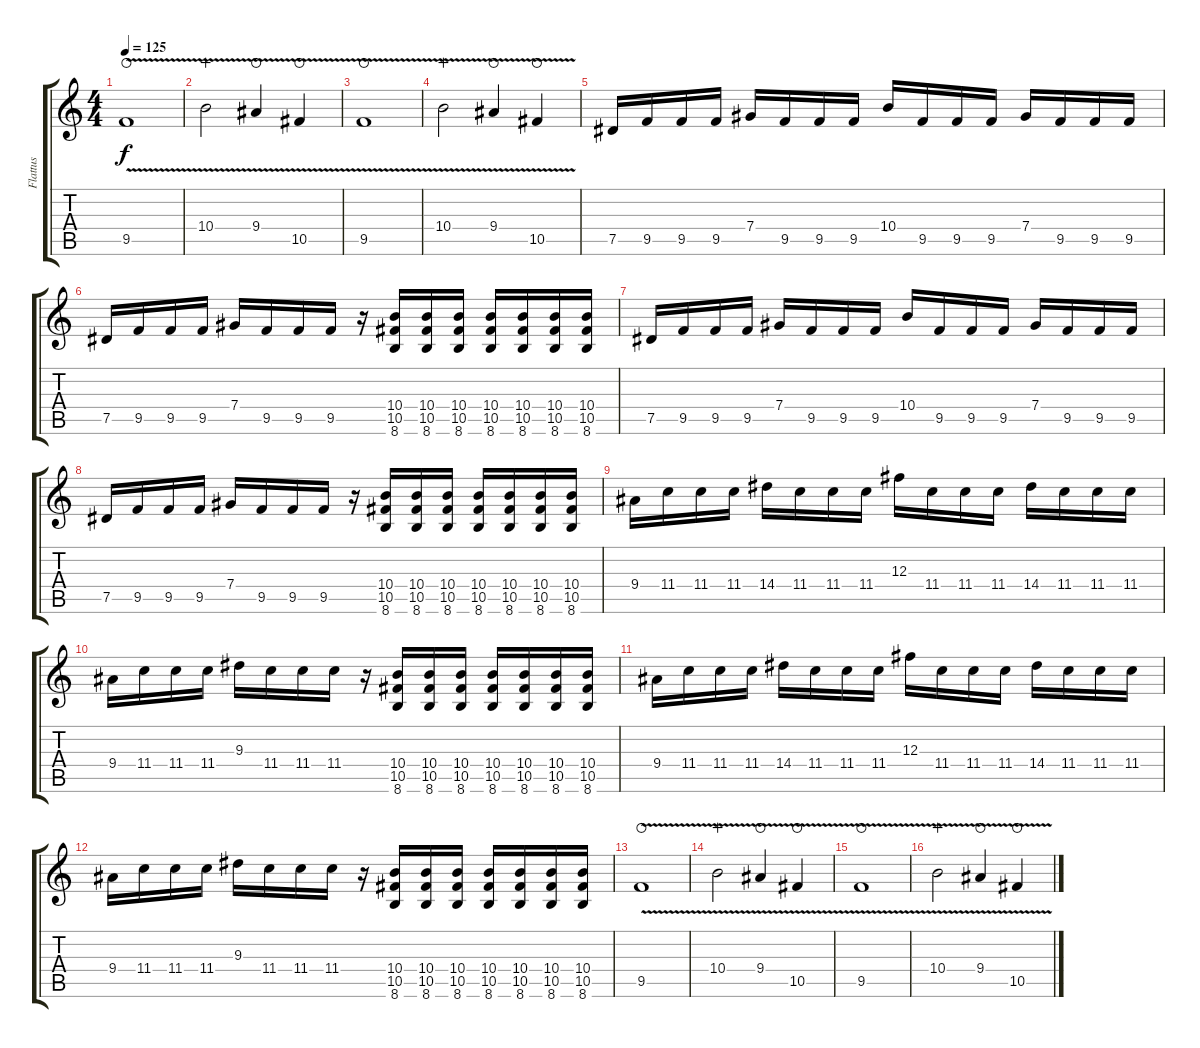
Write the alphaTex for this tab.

\track ("Flattus" "Flattus") {instrument distortionguitar}
\staff {score tabs}
\tuning (Eb4 Bb3 Gb3 Db3 Ab2 Eb2) {hide}
\ts (4 4)
\tempo 125
\clef g2
\ks c
9.5{v}.1{dy f waho} |
10.4{v}.2{wahc} 9.4{v}.4{waho} 10.5{v}.4{waho} |
9.5{v}.1{waho} |
10.4{v}.2{wahc} 9.4{v}.4{waho} 10.5{v}.4{waho} |
7.5.16 9.5.16 9.5.16 9.5.16 7.4.16 9.5.16 9.5.16 9.5.16 10.4.16 9.5.16 9.5.16 9.5.16 7.4.16 9.5.16 9.5.16 9.5.16 |
7.5.16 9.5.16 9.5.16 9.5.16 7.4.16 9.5.16 9.5.16 9.5.16 r.16 (10.4 10.5 8.6).16 (10.4 10.5 8.6).16 (10.4 10.5 8.6).16 (10.4 10.5 8.6).16 (10.4 10.5 8.6).16 (10.4 10.5 8.6).16 (10.4 10.5 8.6).16 |
7.5.16 9.5.16 9.5.16 9.5.16 7.4.16 9.5.16 9.5.16 9.5.16 10.4.16 9.5.16 9.5.16 9.5.16 7.4.16 9.5.16 9.5.16 9.5.16 |
7.5.16 9.5.16 9.5.16 9.5.16 7.4.16 9.5.16 9.5.16 9.5.16 r.16 (10.4 10.5 8.6).16 (10.4 10.5 8.6).16 (10.4 10.5 8.6).16 (10.4 10.5 8.6).16 (10.4 10.5 8.6).16 (10.4 10.5 8.6).16 (10.4 10.5 8.6).16 |
9.4.16 11.4.16 11.4.16 11.4.16 14.4.16 11.4.16 11.4.16 11.4.16 12.3.16 11.4.16 11.4.16 11.4.16 14.4.16 11.4.16 11.4.16 11.4.16 |
9.4.16 11.4.16 11.4.16 11.4.16 9.3.16 11.4.16 11.4.16 11.4.16 r.16 (10.4 10.5 8.6).16 (10.4 10.5 8.6).16 (10.4 10.5 8.6).16 (10.4 10.5 8.6).16 (10.4 10.5 8.6).16 (10.4 10.5 8.6).16 (10.4 10.5 8.6).16 |
9.4.16 11.4.16 11.4.16 11.4.16 14.4.16 11.4.16 11.4.16 11.4.16 12.3.16 11.4.16 11.4.16 11.4.16 14.4.16 11.4.16 11.4.16 11.4.16 |
9.4.16 11.4.16 11.4.16 11.4.16 9.3.16 11.4.16 11.4.16 11.4.16 r.16 (10.4 10.5 8.6).16 (10.4 10.5 8.6).16 (10.4 10.5 8.6).16 (10.4 10.5 8.6).16 (10.4 10.5 8.6).16 (10.4 10.5 8.6).16 (10.4 10.5 8.6).16 |
9.5{v}.1{waho} |
10.4{v}.2{wahc} 9.4{v}.4{waho} 10.5{v}.4{waho} |
9.5{v}.1{waho} |
10.4{v}.2{wahc} 9.4{v}.4{waho} 10.5{v}.4{waho}
